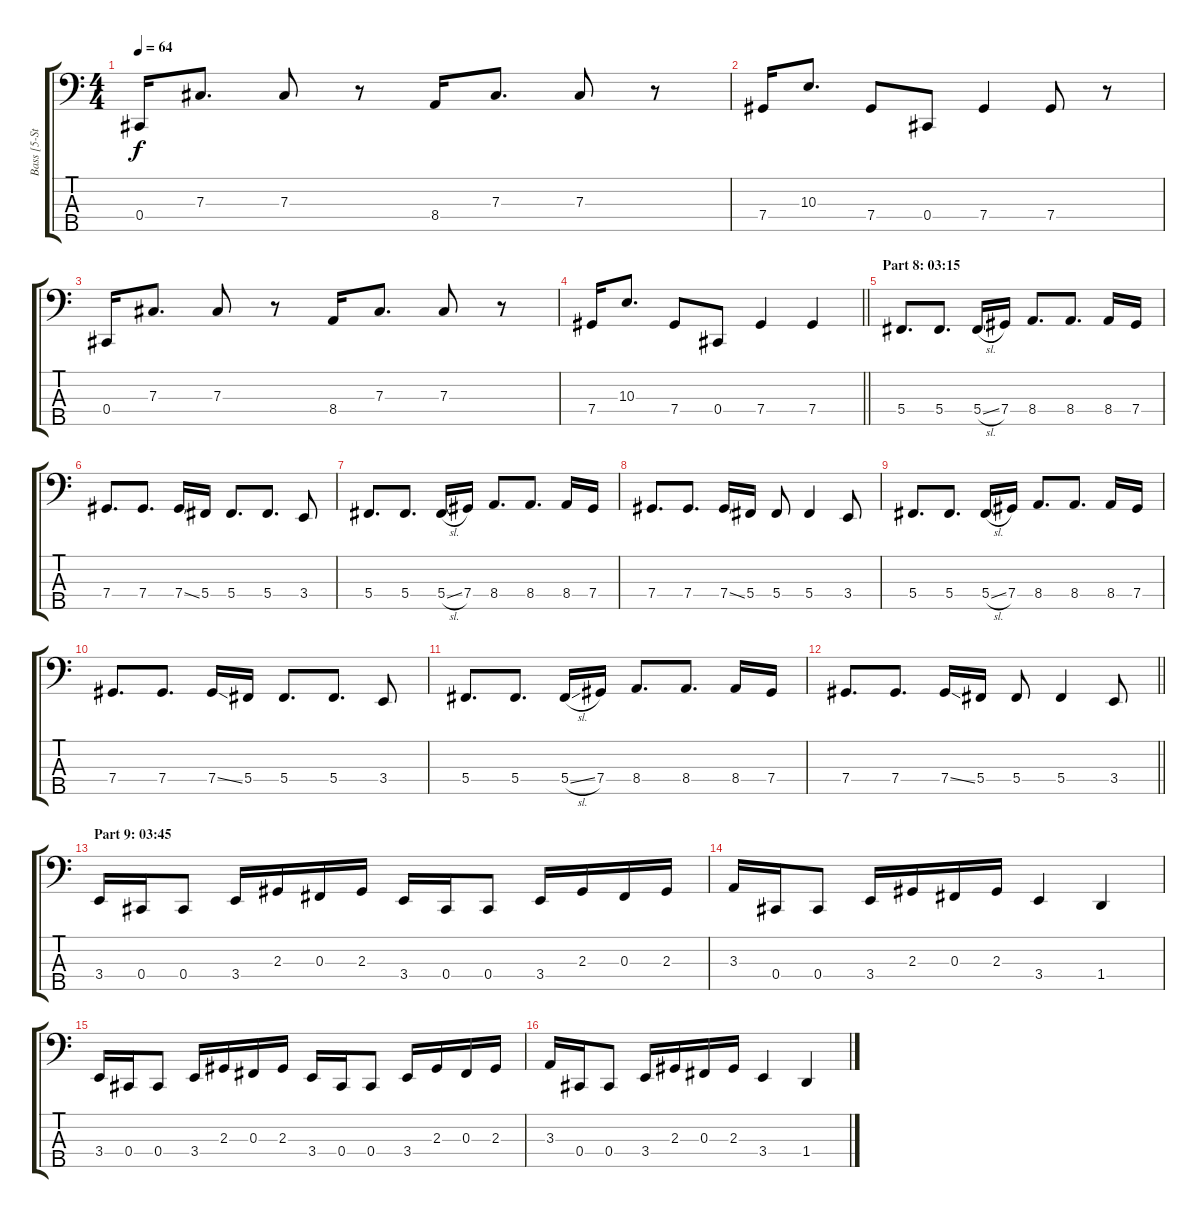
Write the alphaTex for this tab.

\track ("Bass [5-String]" "Bass [5-St") {instrument electricbasspick}
\staff {score tabs}
\tuning (E2 B1 Gb1 Db1 Ab0) {hide}
\ts (4 4)
\tempo 64
\clef f4
\ks c
0.4.16{dy f} 7.3.8{d} 7.3.8 r.8 8.4.16 7.3.8{d} 7.3.8 r.8 |
7.4.16 10.3.8{d} 7.4.8 0.4.8 7.4.4 7.4.8 r.8 |
0.4.16 7.3.8{d} 7.3.8 r.8 8.4.16 7.3.8{d} 7.3.8 r.8 |
\barLineRight lightlight
7.4.16 10.3.8{d} 7.4.8 0.4.8 7.4.4 7.4.4 |
\section ("" "Part 8: 03:15")
5.4.8{d} 5.4.8{d} 5.4{sl}.16 7.4.16 8.4.8{d} 8.4.8{d} 8.4.16 7.4.16 |
7.4.8{d} 7.4.8{d} 7.4{ss}.16 5.4.16 5.4.8{d} 5.4.8{d} 3.4.8 |
5.4.8{d} 5.4.8{d} 5.4{sl}.16 7.4.16 8.4.8{d} 8.4.8{d} 8.4.16 7.4.16 |
7.4.8{d} 7.4.8{d} 7.4{ss}.16 5.4.16 5.4.8 5.4.4 3.4.8 |
5.4.8{d} 5.4.8{d} 5.4{sl}.16 7.4.16 8.4.8{d} 8.4.8{d} 8.4.16 7.4.16 |
7.4.8{d} 7.4.8{d} 7.4{ss}.16 5.4.16 5.4.8{d} 5.4.8{d} 3.4.8 |
5.4.8{d} 5.4.8{d} 5.4{sl}.16 7.4.16 8.4.8{d} 8.4.8{d} 8.4.16 7.4.16 |
\barLineRight lightlight
7.4.8{d} 7.4.8{d} 7.4{ss}.16 5.4.16 5.4.8 5.4.4 3.4.8 |
\section ("" "Part 9: 03:45")
3.4.16 0.4.16 0.4.8 3.4.16 2.3.16 0.3.16 2.3.16 3.4.16 0.4.16 0.4.8 3.4.16 2.3.16 0.3.16 2.3.16 |
3.3.16 0.4.16 0.4.8 3.4.16 2.3.16 0.3.16 2.3.16 3.4.4 1.4.4 |
3.4.16 0.4.16 0.4.8 3.4.16 2.3.16 0.3.16 2.3.16 3.4.16 0.4.16 0.4.8 3.4.16 2.3.16 0.3.16 2.3.16 |
3.3.16 0.4.16 0.4.8 3.4.16 2.3.16 0.3.16 2.3.16 3.4.4 1.4.4
